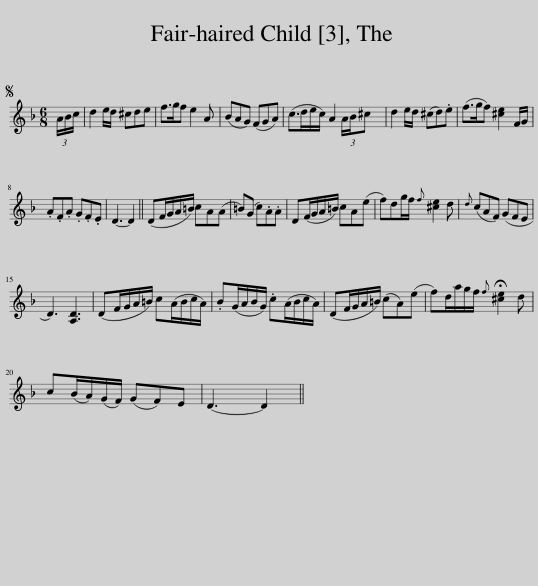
X:1
L:1/8
M:6/8
I:linebreak $
K:Dmin
V:1 treble
V:1
S (3A/B/c/ | d2 e/d/ ^cde | f>gf e2 A | (BAG) (FGA) | (c>de/c/) A2 (3A/B/^c x/24 | %5
 d2 e/d/ (^cd).e | (f>gf) [^ce]2 F/G/ |$ .A.F.A .G.F.E | D3- D2 || (DF/G/A/=B/) cA(A | %10
 =B)(G c).A.A | D(F/G/A/=B/) cA(e | f)dg/f/{f} [^ce]2 d |{d} (cAF) (GFE |$ D3) [A,D]3 | %15
 (DF/G/A/=B/) c(A/B/c/A/) | .B(G/A/B/G/) .c(A/B/c/A/) | (DF/G/A/=B/) (cA)(e | f)d/a/g/f/{!fermata!f} !fermata![^ce]2 d |$ c(B/A/)(G/F/) (GF)E | %20
 D3- D2 || %21
